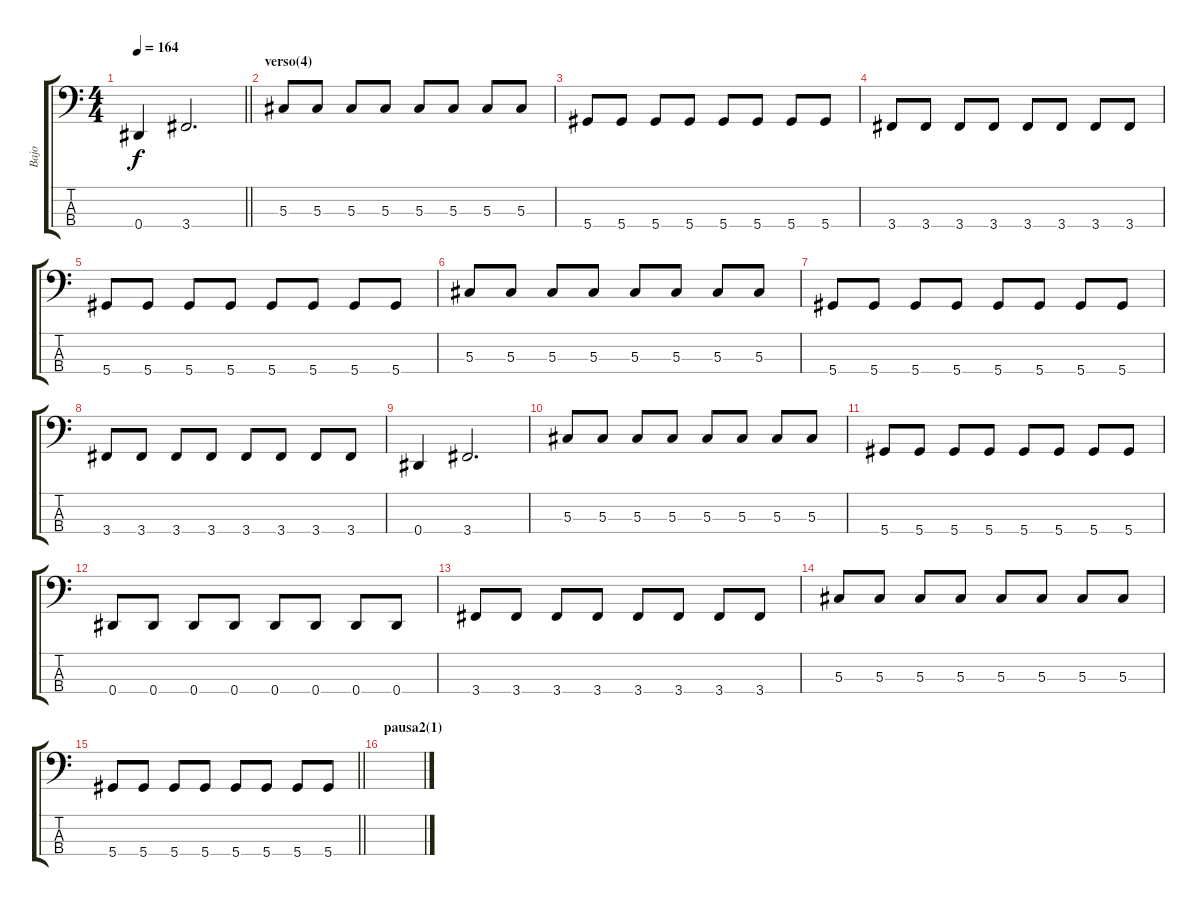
\track ("Bajo" "Bajo") {instrument electricbassfinger}
\staff {score tabs}
\tuning (Gb2 Db2 Ab1 Eb1) {hide}
\ts (4 4)
\tempo 164
\clef f4
\barLineRight lightlight
\ks c
0.4.4{dy f} 3.4.2{d} |
\section ("" "verso(4)")
5.3.8 5.3.8 5.3.8 5.3.8 5.3.8 5.3.8 5.3.8 5.3.8 |
5.4.8 5.4.8 5.4.8 5.4.8 5.4.8 5.4.8 5.4.8 5.4.8 |
3.4.8 3.4.8 3.4.8 3.4.8 3.4.8 3.4.8 3.4.8 3.4.8 |
5.4.8 5.4.8 5.4.8 5.4.8 5.4.8 5.4.8 5.4.8 5.4.8 |
5.3.8 5.3.8 5.3.8 5.3.8 5.3.8 5.3.8 5.3.8 5.3.8 |
5.4.8 5.4.8 5.4.8 5.4.8 5.4.8 5.4.8 5.4.8 5.4.8 |
3.4.8 3.4.8 3.4.8 3.4.8 3.4.8 3.4.8 3.4.8 3.4.8 |
0.4.4 3.4.2{d} |
5.3.8 5.3.8 5.3.8 5.3.8 5.3.8 5.3.8 5.3.8 5.3.8 |
5.4.8 5.4.8 5.4.8 5.4.8 5.4.8 5.4.8 5.4.8 5.4.8 |
0.4.8 0.4.8 0.4.8 0.4.8 0.4.8 0.4.8 0.4.8 0.4.8 |
3.4.8 3.4.8 3.4.8 3.4.8 3.4.8 3.4.8 3.4.8 3.4.8 |
5.3.8 5.3.8 5.3.8 5.3.8 5.3.8 5.3.8 5.3.8 5.3.8 |
\barLineRight lightlight
5.4.8 5.4.8 5.4.8 5.4.8 5.4.8 5.4.8 5.4.8 5.4.8 |
\section ("" "pausa2(1)")
